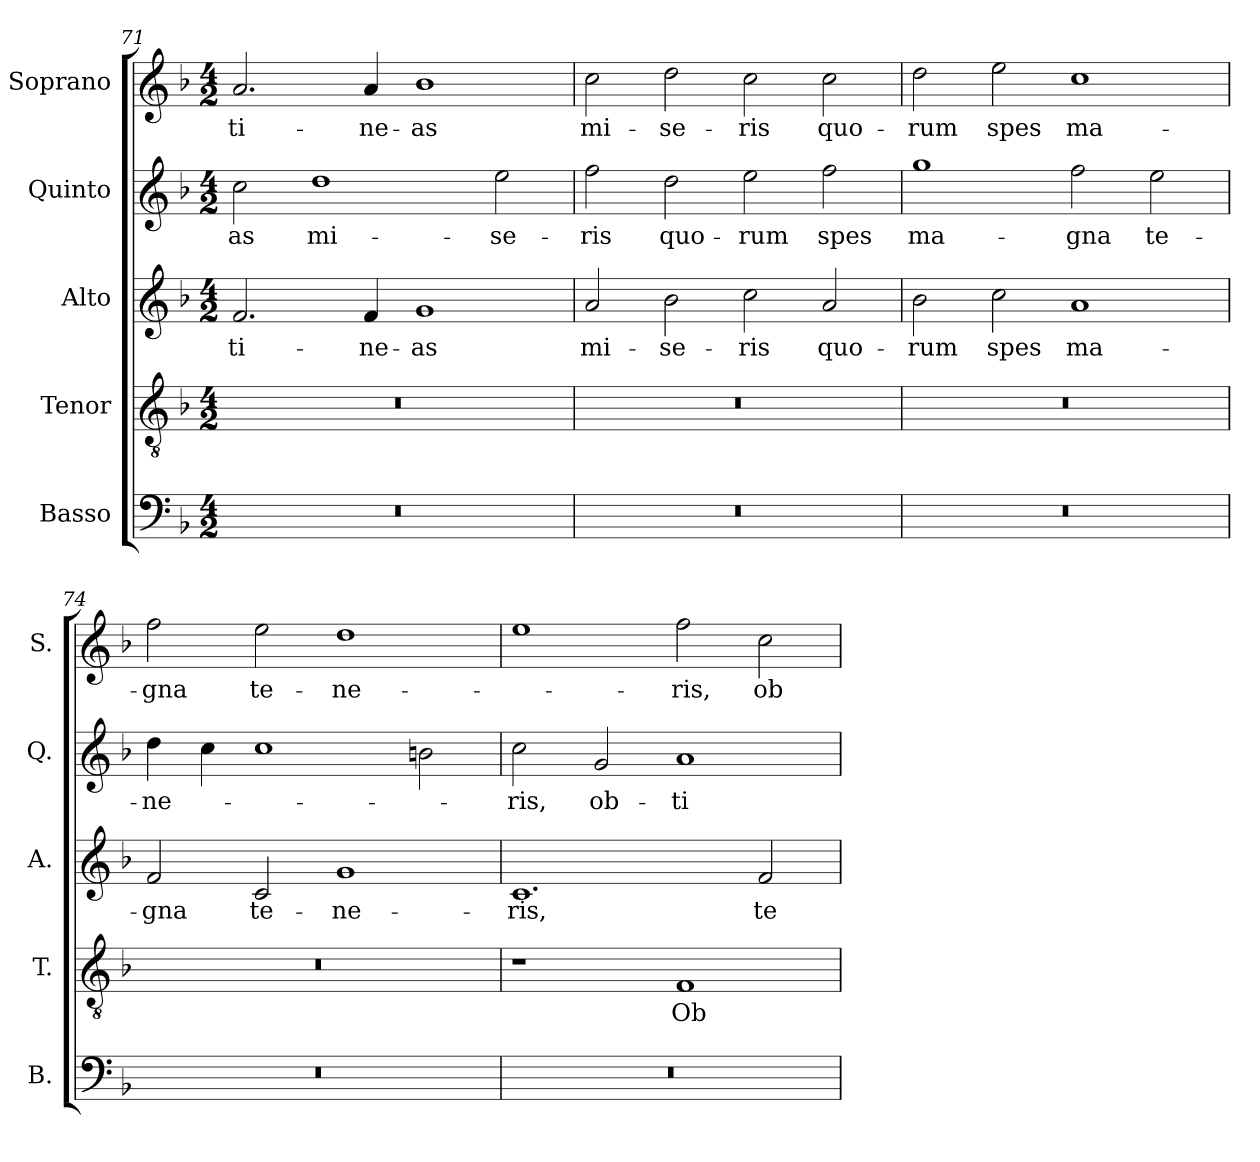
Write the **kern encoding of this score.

**kern	**kern	**text	**kern	**text	**kern	**text	**kern	**text
*part5	*part4	*part4	*part3	*part3	*part2	*part2	*part1	*part1
*staff5	*staff4	*staff4	*staff3	*staff3	*staff2	*staff2	*staff1	*staff1
*I"Basso	*I"Tenor	*	*I"Alto	*	*I"Quinto	*	*I"Soprano	*
*I'B.	*I'T.	*	*I'A.	*	*I'Q.	*	*I'S.	*
*clefF4	*clefGv2	*	*clefG2	*	*clefG2	*	*clefG2	*
*	*ITrd7c12	*	*	*	*	*	*	*
*k[b-]	*k[b-]	*	*k[b-]	*	*k[b-]	*	*k[b-]	*
*F:	*F:	*	*F:	*	*F:	*	*F:	*
*M4/2	*M4/2	*	*M4/2	*	*M4/2	*	*M4/2	*
=71	=71	=71	=71	=71	=71	=71	=71	=71
!LO:N:vis=1	!LO:N:vis=1	!	!	!	!	!	!	!
!	!	!	!	!LO:LY:b:color=#000000	!	!	!	!
!	!	!	!	!	!	!LO:LY:b:color=#000000	!	!
!	!	!	!	!	!	!	!	!LO:LY:b:color=#000000
0r	0r	.	2.fi/	-ti-	2cci\	-as	2.ai/	-ti-
!	!	!	!	!	!	!LO:LY:b:color=#000000	!	!
.	.	.	.	.	1ddi	mi-	.	.
!	!	!	!	!LO:LY:b:color=#000000	!	!	!	!
!	!	!	!	!	!	!	!	!LO:LY:b:color=#000000
.	.	.	4fi/	-ne-	.	.	4ai/	-ne-
!	!	!	!	!LO:LY:b:color=#000000	!	!	!	!
!	!	!	!	!	!	!	!	!LO:LY:b:color=#000000
.	.	.	1gi	-as	.	.	1b-i	-as
!	!	!	!	!	!	!LO:LY:b:color=#000000	!	!
.	.	.	.	.	2eei\	-se-	.	.
=72	=72	=72	=72	=72	=72	=72	=72	=72
!LO:N:vis=1	!LO:N:vis=1	!	!	!	!	!	!	!
!	!	!	!	!LO:LY:b:color=#000000	!	!	!	!
!	!	!	!	!	!	!LO:LY:b:color=#000000	!	!
!	!	!	!	!	!	!	!	!LO:LY:b:color=#000000
0r	0r	.	2ai/	mi-	2ffi\	-ris	2cci\	mi-
!	!	!	!	!LO:LY:b:color=#000000	!	!	!	!
!	!	!	!	!	!	!LO:LY:b:color=#000000	!	!
!	!	!	!	!	!	!	!	!LO:LY:b:color=#000000
.	.	.	2b-i\	-se-	2ddi\	quo-	2ddi\	-se-
!	!	!	!	!LO:LY:b:color=#000000	!	!	!	!
!	!	!	!	!	!	!LO:LY:b:color=#000000	!	!
!	!	!	!	!	!	!	!	!LO:LY:b:color=#000000
.	.	.	2cci\	-ris	2eei\	-rum	2cci\	-ris
!	!	!	!	!LO:LY:b:color=#000000	!	!	!	!
!	!	!	!	!	!	!LO:LY:b:color=#000000	!	!
!	!	!	!	!	!	!	!	!LO:LY:b:color=#000000
.	.	.	2ai/	quo-	2ffi\	spes	2cci\	quo-
=73	=73	=73	=73	=73	=73	=73	=73	=73
!LO:N:vis=1	!LO:N:vis=1	!	!	!	!	!	!	!
!	!	!	!	!LO:LY:b:color=#000000	!	!	!	!
!	!	!	!	!	!	!LO:LY:b:color=#000000	!	!
!	!	!	!	!	!	!	!	!LO:LY:b:color=#000000
0r	0r	.	2b-i\	-rum	1ggi	ma-	2ddi\	-rum
!	!	!	!	!LO:LY:b:color=#000000	!	!	!	!
!	!	!	!	!	!	!	!	!LO:LY:b:color=#000000
.	.	.	2cci\	spes	.	.	2eei\	spes
!	!	!	!	!LO:LY:b:color=#000000	!	!	!	!
!	!	!	!	!	!	!LO:LY:b:color=#000000	!	!
!	!	!	!	!	!	!	!	!LO:LY:b:color=#000000
.	.	.	1ai	ma-	2ffi\	-gna	1cci	ma-
!	!	!	!	!	!	!LO:LY:b:color=#000000	!	!
.	.	.	.	.	2eei\	te-	.	.
!!LO:LB:g=z
=74	=74	=74	=74	=74	=74	=74	=74	=74
!LO:N:vis=1	!LO:N:vis=1	!	!	!	!	!	!	!
!	!	!	!	!LO:LY:b:color=#000000	!	!	!	!
!	!	!	!	!	!	!LO:LY:b:color=#000000	!	!
!	!	!	!	!	!	!	!	!LO:LY:b:color=#000000
0r	0r	.	2fi/	-gna	4ddi\	-ne-	2ffi\	-gna
.	.	.	.	.	4cci\	.	.	.
!	!	!	!	!LO:LY:b:color=#000000	!	!	!	!
!	!	!	!	!	!	!	!	!LO:LY:b:color=#000000
.	.	.	2ci/	te-	1cci	.	2eei\	te-
!	!	!	!	!LO:LY:b:color=#000000	!	!	!	!
!	!	!	!	!	!	!	!	!LO:LY:b:color=#000000
.	.	.	1gi	-ne-	.	.	1ddi	-ne-
.	.	.	.	.	2bni\	.	.	.
=75	=75	=75	=75	=75	=75	=75	=75	=75
!LO:N:vis=1	!	!	!	!	!	!	!	!
!	!	!	!	!LO:LY:b:color=#000000	!	!	!	!
!	!	!	!	!	!	!LO:LY:b:color=#000000	!	!
0r	1r	.	1.ci	-ris,	2cci\	-ris,	1eei	.
!	!	!	!	!	!	!LO:LY:b:color=#000000	!	!
.	.	.	.	.	2gi/	ob-	.	.
!	!	!LO:LY:b:color=#000000	!	!	!	!	!	!
!	!	!	!	!	!	!LO:LY:b:color=#000000	!	!
!	!	!	!	!	!	!	!	!LO:LY:b:color=#000000
.	1FFi	Ob-	.	.	1ai	-ti-	2ffi\	-ris,
!	!	!	!	!LO:LY:b:color=#000000	!	!	!	!
!	!	!	!	!	!	!	!	!LO:LY:b:color=#000000
.	.	.	2fi/	te-	.	.	2cci\	ob-
=	=	=	=	=	=	=	=	=
*-	*-	*-	*-	*-	*-	*-	*-	*-
